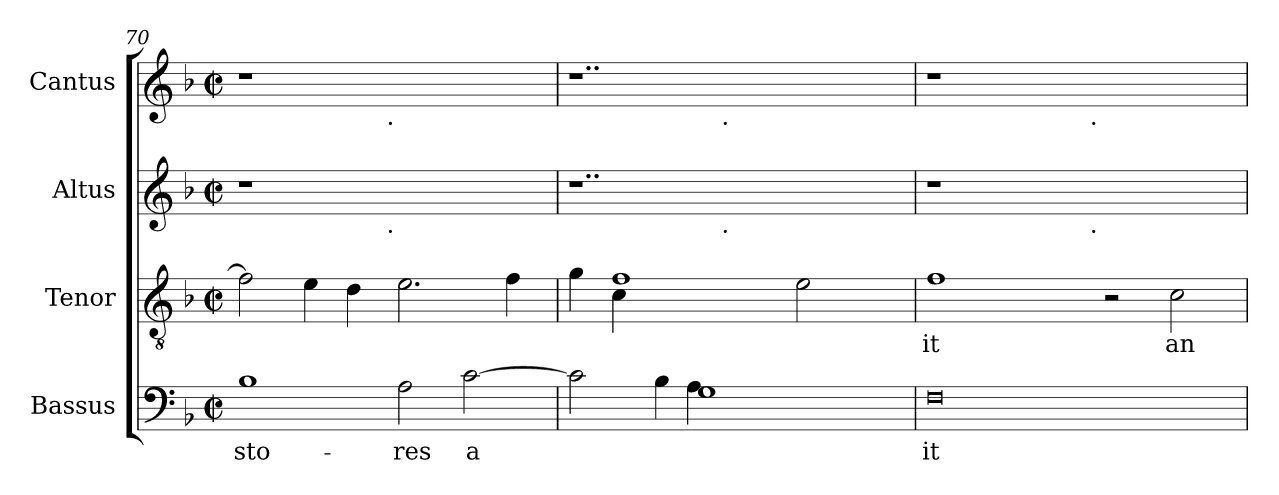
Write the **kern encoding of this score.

**kern	**text	**kern	**text	**kern	**kern
*part4	*part4	*part3	*part3	*part2	*part1
*staff4	*staff4	*staff3	*staff3	*staff2	*staff1
*I"Bassus	*	*I"Tenor	*	*I"Altus	*I"Cantus
*clefF4	*	*clefGv2	*	*clefG2	*clefG2
*k[b-]	*	*k[b-]	*	*k[b-]	*k[b-]
*F:	*	*F:	*	*F:	*F:
*M2/2	*	*M2/2	*	*M2/2	*M2/2
*met(c|)	*	*met(c|)	*	*met(c|)	*met(c|)
=70	=70	=70	=70	=70	=70
!	!LO:LY:b:cj	!	!LO:LY:b:cj	!	!
*	*	*	*	*^	*^
1B-	-sto-	2f\]	--	1r	2ryy	1r	2ryy
!	!	!	!LO:LY:b:cj	!	!	!	!
.	.	4e\	--	.	4...ryy	.	4...ryy
!	!	!	!LO:LY:b:cj	!	!	!	!
.	.	4d\	--	.	.	.	.
!	!	!	!	!	!	!	!LO:TX:b:t=.
!	!	!	!	!	!LO:TX:b:t=.	!	!
.	.	.	.	.	1ryy	.	1ryy
!	!LO:LY:b:cj	!	!LO:LY:b:cj	!	!	!	!
2A\	-res	2.e\	--	1ryy	.	1ryy	.
!	!LO:LY:b:cj	!	!	!	!	!	!
[>2c\	a-	.	.	.	.	.	.
!	!	!	!LO:LY:b:cj	!	!	!	!
.	.	4f\	--	.	.	.	.
.	.	.	.	.	32ryy	.	32ryy
=71	=71	=71	=71	=71	=71	=71	=71
!	!LO:LY:b:cj	!	!LO:LY:b:cj	!	!	!	!
*^	*	*^	*	*	*	*	*
2c\]	2.ryy	--	4g\	4ryy	--	1..r	2ryy	1..r	2ryy
!	!	!	!	!	!LO:LY:b:cj	!	!	!	!
.	.	.	1f	4c\	--	.	.	.	.
!	!	!LO:LY:b:cj	!	!	!	!	!	!	!
4B-\	.	--	.	1ryy	.	.	4ryy	.	4ryy
!	!	!LO:LY:b:cj	!	!	!	!	!	!	!
1G	4A\	--	.	.	.	.	16.ryy	.	16.ryy
!	!	!	!	!	!	!	!	!	!LO:TX:b:t=.
!	!	!	!	!	!	!	!LO:TX:b:t=.	!	!
.	.	.	.	.	.	.	2ryy	.	2ryy
.	2.ryy	.	.	.	.	.	.	.	.
!	!	!	!	!	!LO:LY:b:cj	!	!	!	!
.	.	.	2e\	.	--	.	.	.	.
.	.	.	.	.	.	.	4ryy	.	4ryy
.	.	.	.	4ryy	.	.	.	.	.
.	.	.	.	.	.	.	8ryy	.	8ryy
.	.	.	.	.	.	.	32ryy	.	32ryy
=72	=72	=72	=72	=72	=72	=72	=72	=72	=72
!	!	!LO:LY:b:cj	!	!	!LO:LY:b:cj	!	!	!	!
*v	*v	*	*	*	*	*	*	*	*
*	*	*v	*v	*	*	*	*	*
0F	-it	1f	-it	1r	2ryy	1r	2ryy
.	.	.	.	.	4ryy	.	4ryy
.	.	.	.	.	8ryy	.	8ryy
.	.	.	.	.	16ryy	.	16ryy
.	.	.	.	.	64ryy	.	64ryy
!	!	!	!	!	!	!	!LO:TX:b:t=.
!	!	!	!	!	!LO:TX:b:t=.	!	!
.	.	.	.	.	1ryy	.	1ryy
.	.	2r	.	1ryy	.	1ryy	.
!	!	!	!LO:LY:b:cj	!	!	!	!
.	.	2c\	an-	.	.	.	.
.	.	.	.	.	32.ryy	.	32.ryy
*	*	*	*	*v	*v	*	*
*	*	*	*	*	*v	*v
=	=	=	=	=	=
*-	*-	*-	*-	*-	*-
